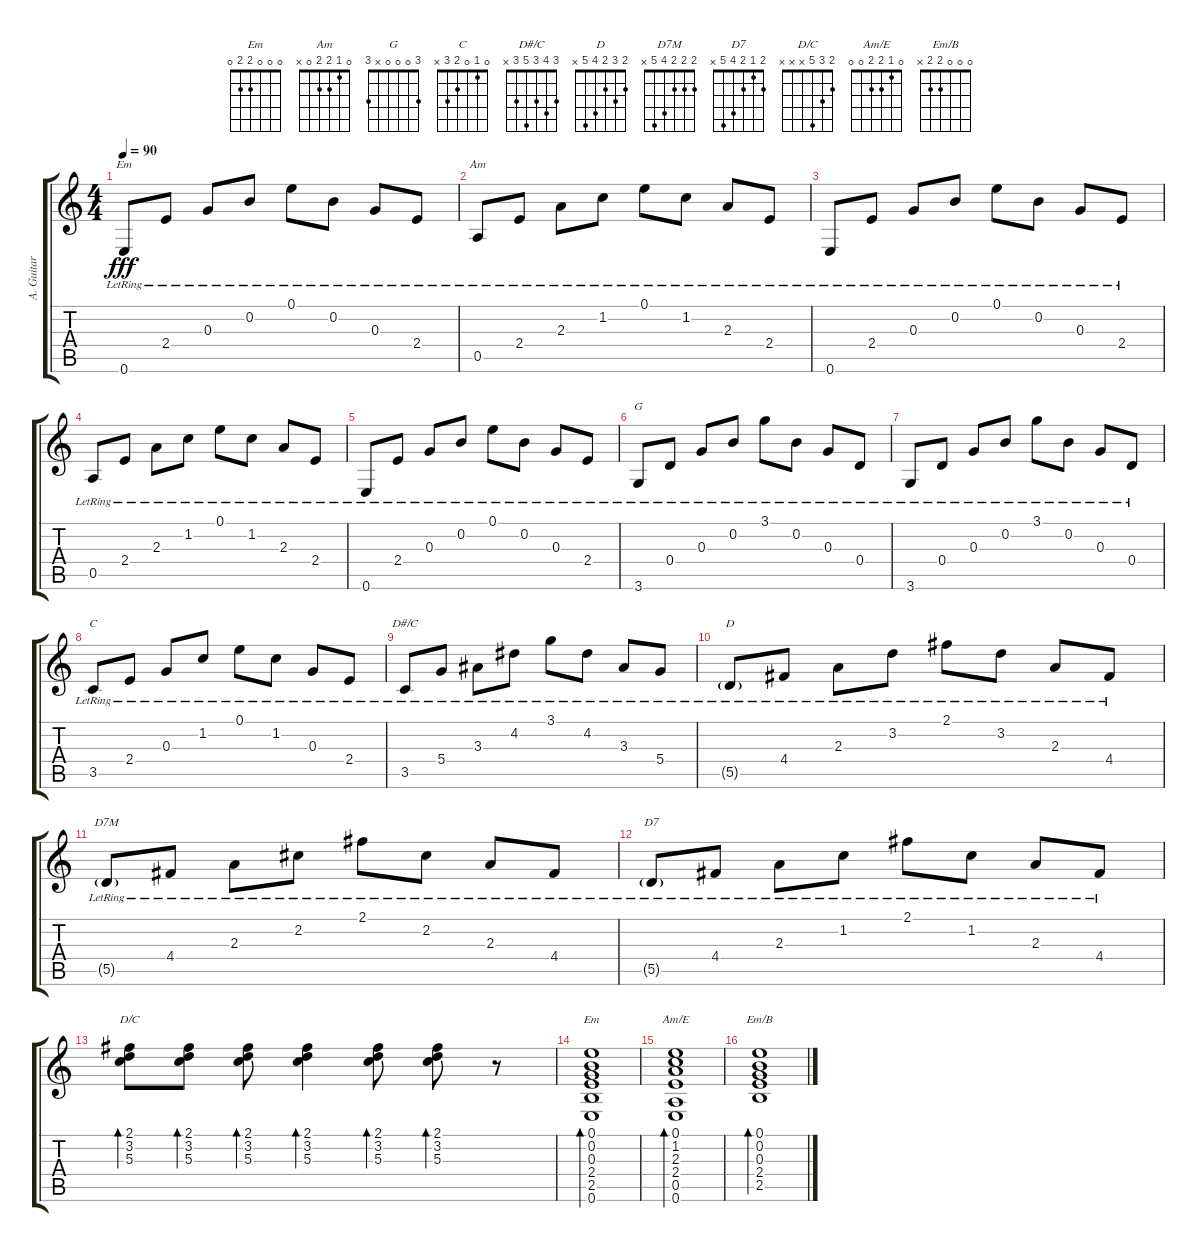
\track ("A. Guitar 2" "A. Guitar ") {instrument acousticguitarsteel}
\staff {score tabs}
\tuning (E4 B3 G3 D3 A2 E2) {hide}
\chord ("Em" 0 0 0 2 x 0)
\chord ("Am" 0 1 2 2 0 x)
\chord ("G" 3 0 0 0 x 3)
\chord ("C" 0 1 0 2 3 x)
\chord ("D#/C" 3 4 3 5 3 x)
\chord ("D" 2 3 2 4 5 x)
\chord ("D7M" 2 2 2 4 5 x)
\chord ("D7" 2 1 2 4 5 x)
\chord ("D/C" 2 3 5 x x x)
\chord ("Em" 0 0 0 2 2 0)
\chord ("Am/E" 0 1 2 2 0 0)
\chord ("Em/B" 0 0 0 2 2 x)
\ts (4 4)
\tempo 90
\clef g2
\ks c
0.6{lr}.8{ch "Em" dy fff instrument acousticguitarsteel} 2.4{lr}.8 0.3{lr}.8 0.2{lr}.8 0.1{lr}.8 0.2{lr}.8 0.3{lr}.8 2.4{lr}.8 |
0.5{lr}.8{ch "Am"} 2.4{lr}.8 2.3{lr}.8 1.2{lr}.8 0.1{lr}.8 1.2{lr}.8 2.3{lr}.8 2.4{lr}.8 |
0.6{lr}.8 2.4{lr}.8 0.3{lr}.8 0.2{lr}.8 0.1{lr}.8 0.2{lr}.8 0.3{lr}.8 2.4{lr}.8 |
0.5{lr}.8 2.4{lr}.8 2.3{lr}.8 1.2{lr}.8 0.1{lr}.8 1.2{lr}.8 2.3{lr}.8 2.4{lr}.8 |
0.6{lr}.8 2.4{lr}.8 0.3{lr}.8 0.2{lr}.8 0.1{lr}.8 0.2{lr}.8 0.3{lr}.8 2.4{lr}.8 |
3.6{lr}.8{ch "G"} 0.4{lr}.8 0.3{lr}.8 0.2{lr}.8 3.1{lr}.8 0.2{lr}.8 0.3{lr}.8 0.4{lr}.8 |
3.6{lr}.8 0.4{lr}.8 0.3{lr}.8 0.2{lr}.8 3.1{lr}.8 0.2{lr}.8 0.3{lr}.8 0.4{lr}.8 |
3.5{lr}.8{ch "C"} 2.4{lr}.8 0.3{lr}.8 1.2{lr}.8 0.1{lr}.8 1.2{lr}.8 0.3{lr}.8 2.4{lr}.8 |
3.5{lr}.8{ch "D#/C"} 5.4{lr}.8 3.3{lr}.8 4.2{lr}.8 3.1{lr}.8 4.2{lr}.8 3.3{lr}.8 5.4{lr}.8 |
5.5{g lr}.8{ch "D"} 4.4{lr}.8 2.3{lr}.8 3.2{lr}.8 2.1{lr}.8 3.2{lr}.8 2.3{lr}.8 4.4{lr}.8 |
5.5{g lr}.8{ch "D7M"} 4.4{lr}.8 2.3{lr}.8 2.2{lr}.8 2.1{lr}.8 2.2{lr}.8 2.3{lr}.8 4.4{lr}.8 |
5.5{g lr}.8{ch "D7"} 4.4{lr}.8 2.3{lr}.8 1.2{lr}.8 2.1{lr}.8 1.2{lr}.8 2.3{lr}.8 4.4{lr}.8 |
(2.1 3.2 5.3).8{bd 60 ch "D/C"} (2.1 3.2 5.3).8{bd 60} (2.1 3.2 5.3).8{bd 60} (2.1 3.2 5.3).4{bd 60} (2.1 3.2 5.3).8{bd 60} (2.1 3.2 5.3).8{bd 60} r.8 |
(0.1 0.2 0.3 2.4 2.5 0.6).1{bd 60 ch "Em"} |
(0.1 1.2 2.3 2.4 0.5 0.6).1{bd 60 ch "Am/E"} |
(0.1 0.2 0.3 2.4 2.5).1{bd 60 ch "Em/B"}
